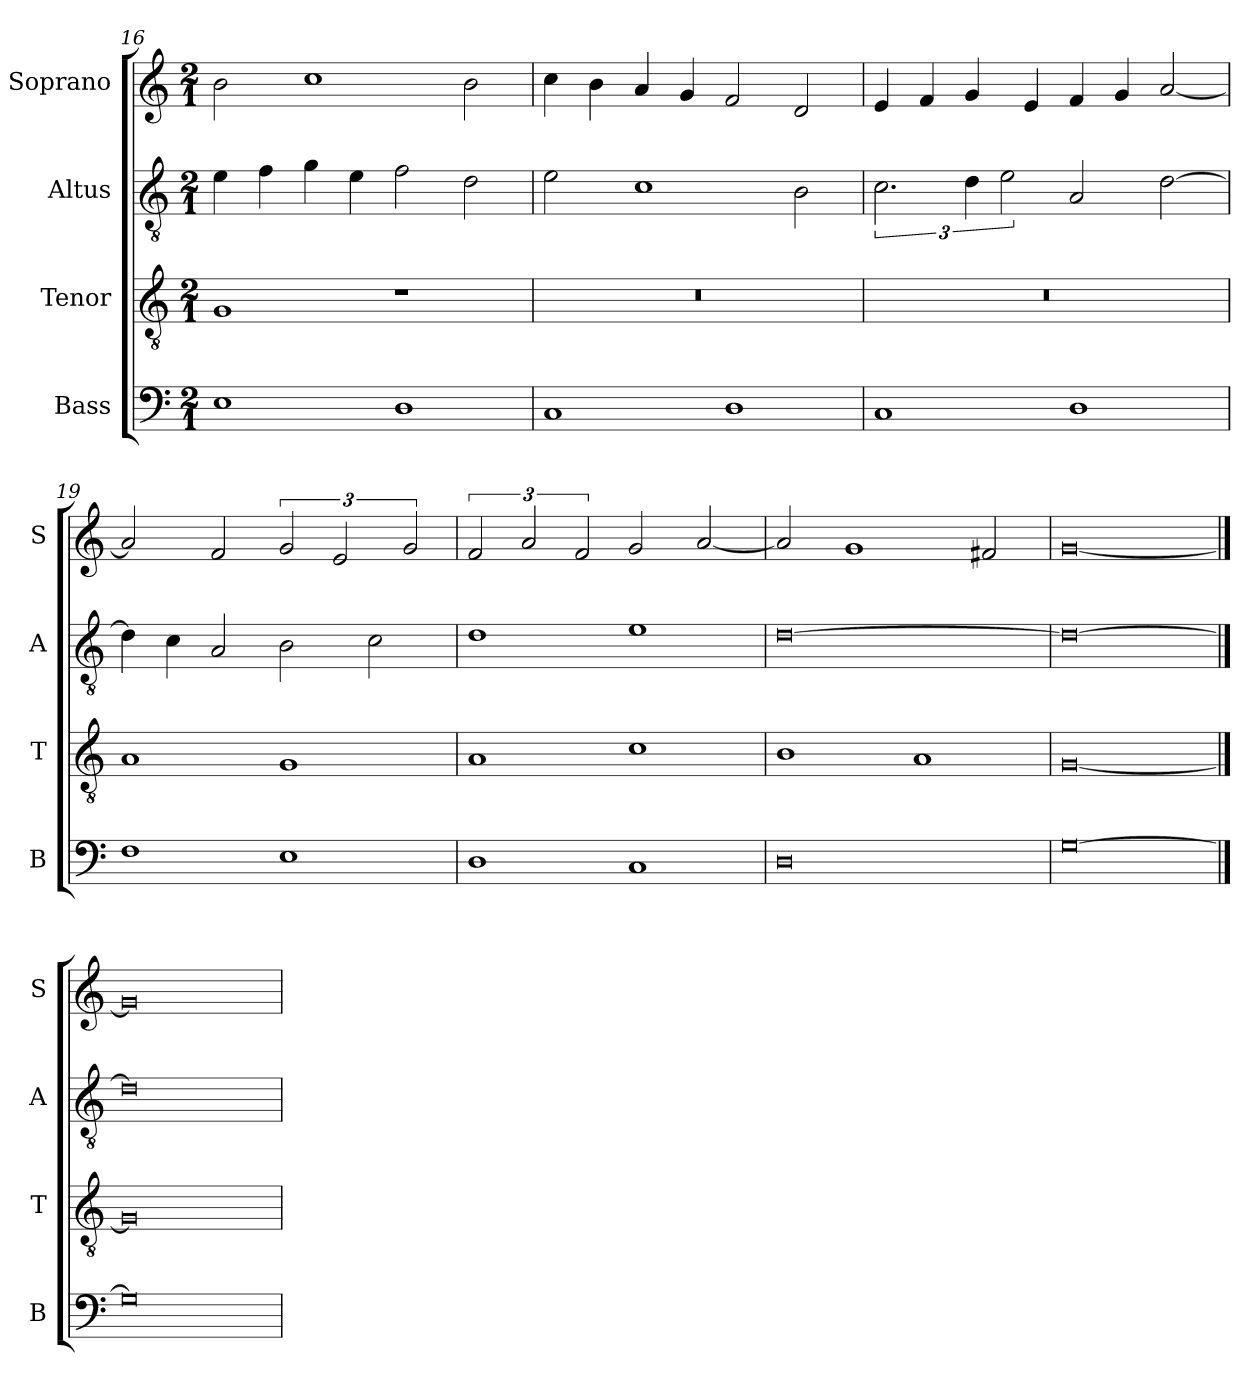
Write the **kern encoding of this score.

**kern	**kern	**kern	**kern
*part4	*part3	*part2	*part1
*staff4	*staff3	*staff2	*staff1
*I"Bass	*I"Tenor	*I"Altus	*I"Soprano
*I'B	*I'T	*I'A	*I'S
*clefF4	*clefGv2	*clefGv2	*clefG2
*k[]	*k[]	*k[]	*k[]
*C:	*C:	*C:	*C:
*M2/1	*M2/1	*M2/1	*M2/1
=16	=16	=16	=16
1E	1G	4e	2b
.	.	4f	.
.	.	4g	1cc
.	.	4e	.
1D	1r	2f	.
.	.	2d	2b
=17	=17	=17	=17
1C	0r	2e	4cc
.	.	.	4b
.	.	1c	4a
.	.	.	4g
1D	.	.	2f
.	.	2B	2d
=18	=18	=18	=18
1C	0r	3.c	4e
.	.	.	4f
.	.	6d	4g
.	.	3e	.
.	.	.	4e
1D	.	2A	4f
.	.	.	4g
.	.	[2d	[2a
=19	=19	=19	=19
1F	1A	4d]	2a]
.	.	4c	.
.	.	2A	2f
1E	1G	2B	3g
.	.	.	3e
.	.	2c	.
.	.	.	3g
=20	=20	=20	=20
1D	1A	1d	3f
.	.	.	3a
.	.	.	3f
1C	1c	1e	2g
.	.	.	[2a
=21	=21	=21	=21
0D	1B	[0d	2a]
.	.	.	1g
.	1A	.	.
.	.	.	2f#X
=22	=22	=22	=22
[0G	[0G	0d_	[0g
==23	==23	==23	==23
0G]	0G]	0d]	0g]
=	=	=	=
*-	*-	*-	*-
